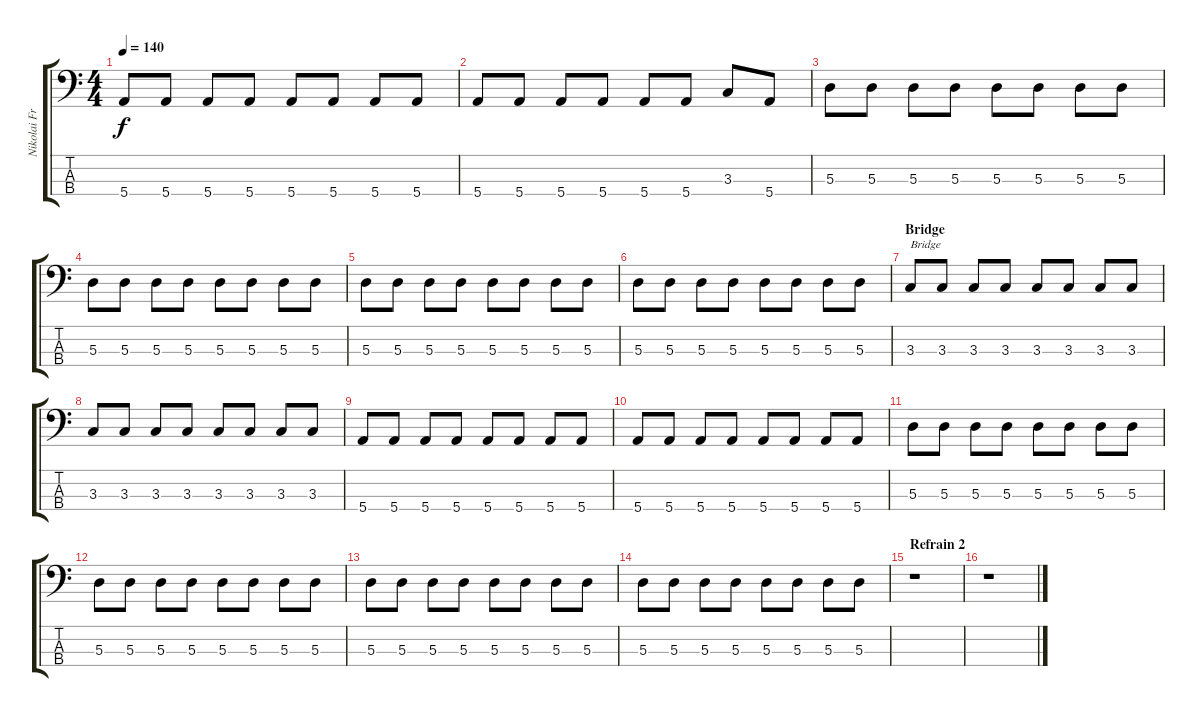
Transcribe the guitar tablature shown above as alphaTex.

\track ("Nikolai Fraiture" "Nikolai Fr") {instrument electricbassfinger}
\staff {score tabs}
\tuning (G2 D2 A1 E1) {hide}
\ts (4 4)
\tempo 140
\clef f4
\ks c
5.4.8{dy f} 5.4.8 5.4.8 5.4.8 5.4.8 5.4.8 5.4.8 5.4.8 |
5.4.8 5.4.8 5.4.8 5.4.8 5.4.8 5.4.8 3.3.8 5.4.8 |
5.3.8 5.3.8 5.3.8 5.3.8 5.3.8 5.3.8 5.3.8 5.3.8 |
5.3.8 5.3.8 5.3.8 5.3.8 5.3.8 5.3.8 5.3.8 5.3.8 |
5.3.8 5.3.8 5.3.8 5.3.8 5.3.8 5.3.8 5.3.8 5.3.8 |
5.3.8 5.3.8 5.3.8 5.3.8 5.3.8 5.3.8 5.3.8 5.3.8 |
\section ("" "Bridge")
3.3.8{txt "Bridge"} 3.3.8 3.3.8 3.3.8 3.3.8 3.3.8 3.3.8 3.3.8 |
3.3.8 3.3.8 3.3.8 3.3.8 3.3.8 3.3.8 3.3.8 3.3.8 |
5.4.8 5.4.8 5.4.8 5.4.8 5.4.8 5.4.8 5.4.8 5.4.8 |
5.4.8 5.4.8 5.4.8 5.4.8 5.4.8 5.4.8 5.4.8 5.4.8 |
5.3.8 5.3.8 5.3.8 5.3.8 5.3.8 5.3.8 5.3.8 5.3.8 |
5.3.8 5.3.8 5.3.8 5.3.8 5.3.8 5.3.8 5.3.8 5.3.8 |
5.3.8 5.3.8 5.3.8 5.3.8 5.3.8 5.3.8 5.3.8 5.3.8 |
5.3.8 5.3.8 5.3.8 5.3.8 5.3.8 5.3.8 5.3.8 5.3.8 |
\section ("" "Refrain 2")
r.1 |
r.1
